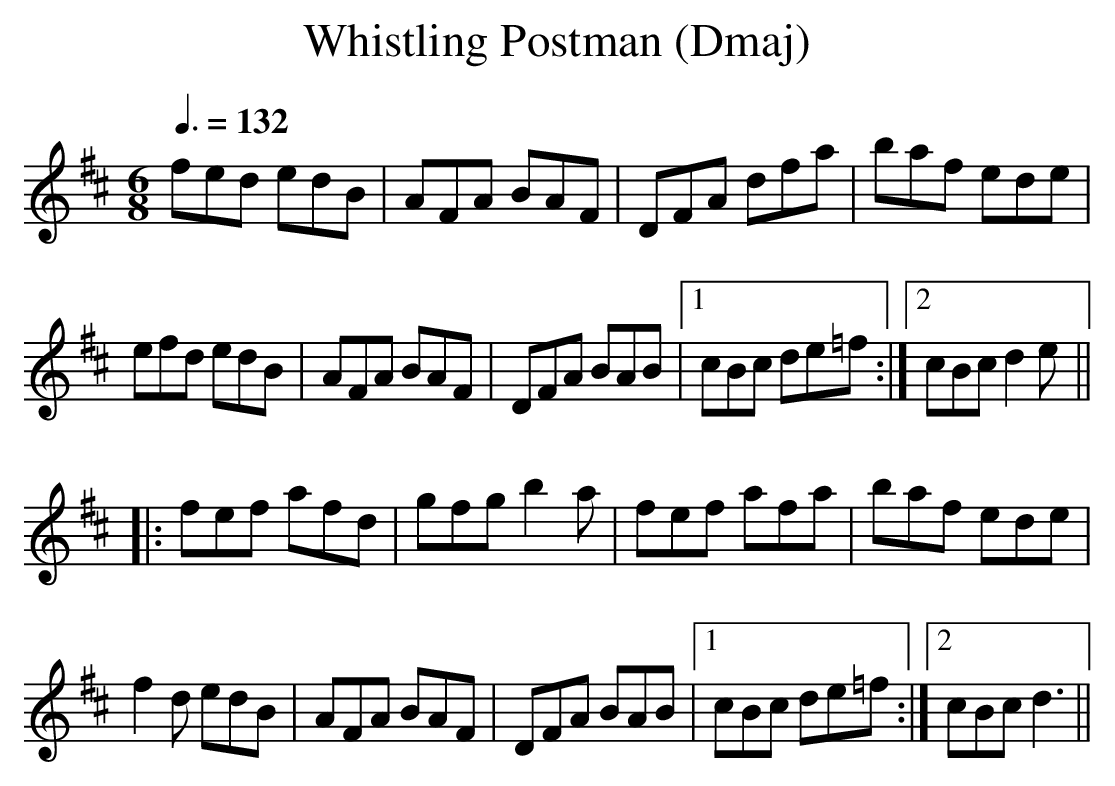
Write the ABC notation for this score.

X:1
T:Whistling Postman (Dmaj)
Q:3/8=132
M:6/8
L:1/8
K:Dmaj
fed edB|AFA BAF|DFA dfa|baf ede|
efd edB|AFA BAF|DFA BAB|1cBc de=f:|2cBc d2e||
|:fef afd|gfg b2a|fef afa|baf ede|
f2d edB|AFA BAF|DFA BAB|1cBc de=f:|2cBc d3||
